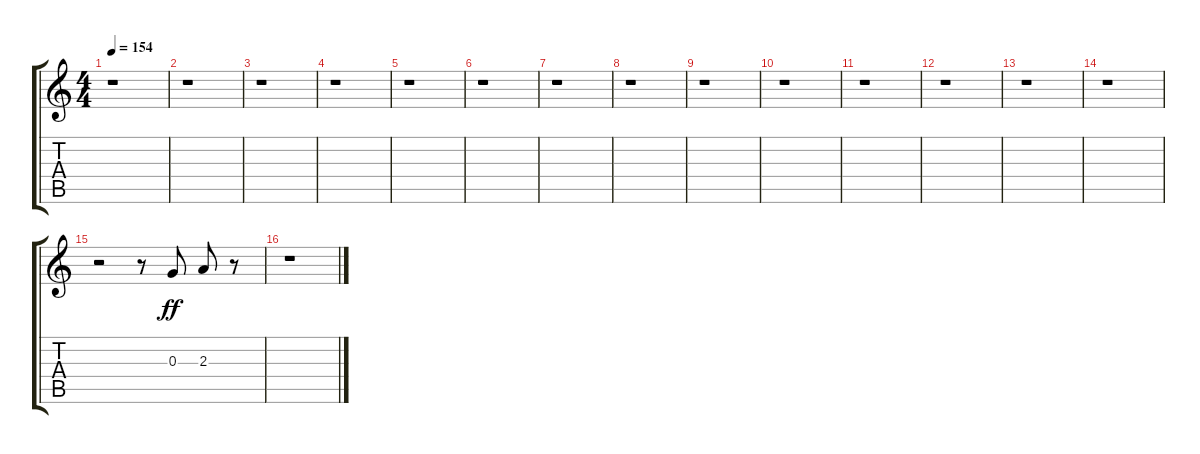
\track "" {instrument electricbasspick}
\staff {score tabs}
\tuning (E4 B3 G3 D3 A2 E2) {hide}
\ts (4 4)
\tempo 154
\clef g2
\ks c
r.1{dy f} |
r.1 |
r.1 |
r.1 |
r.1 |
r.1 |
r.1 |
r.1 |
r.1 |
r.1 |
r.1 |
r.1 |
r.1 |
r.1 |
r.2 r.8 0.3.8{dy ff} 2.3.8 r.8 |
r.1
